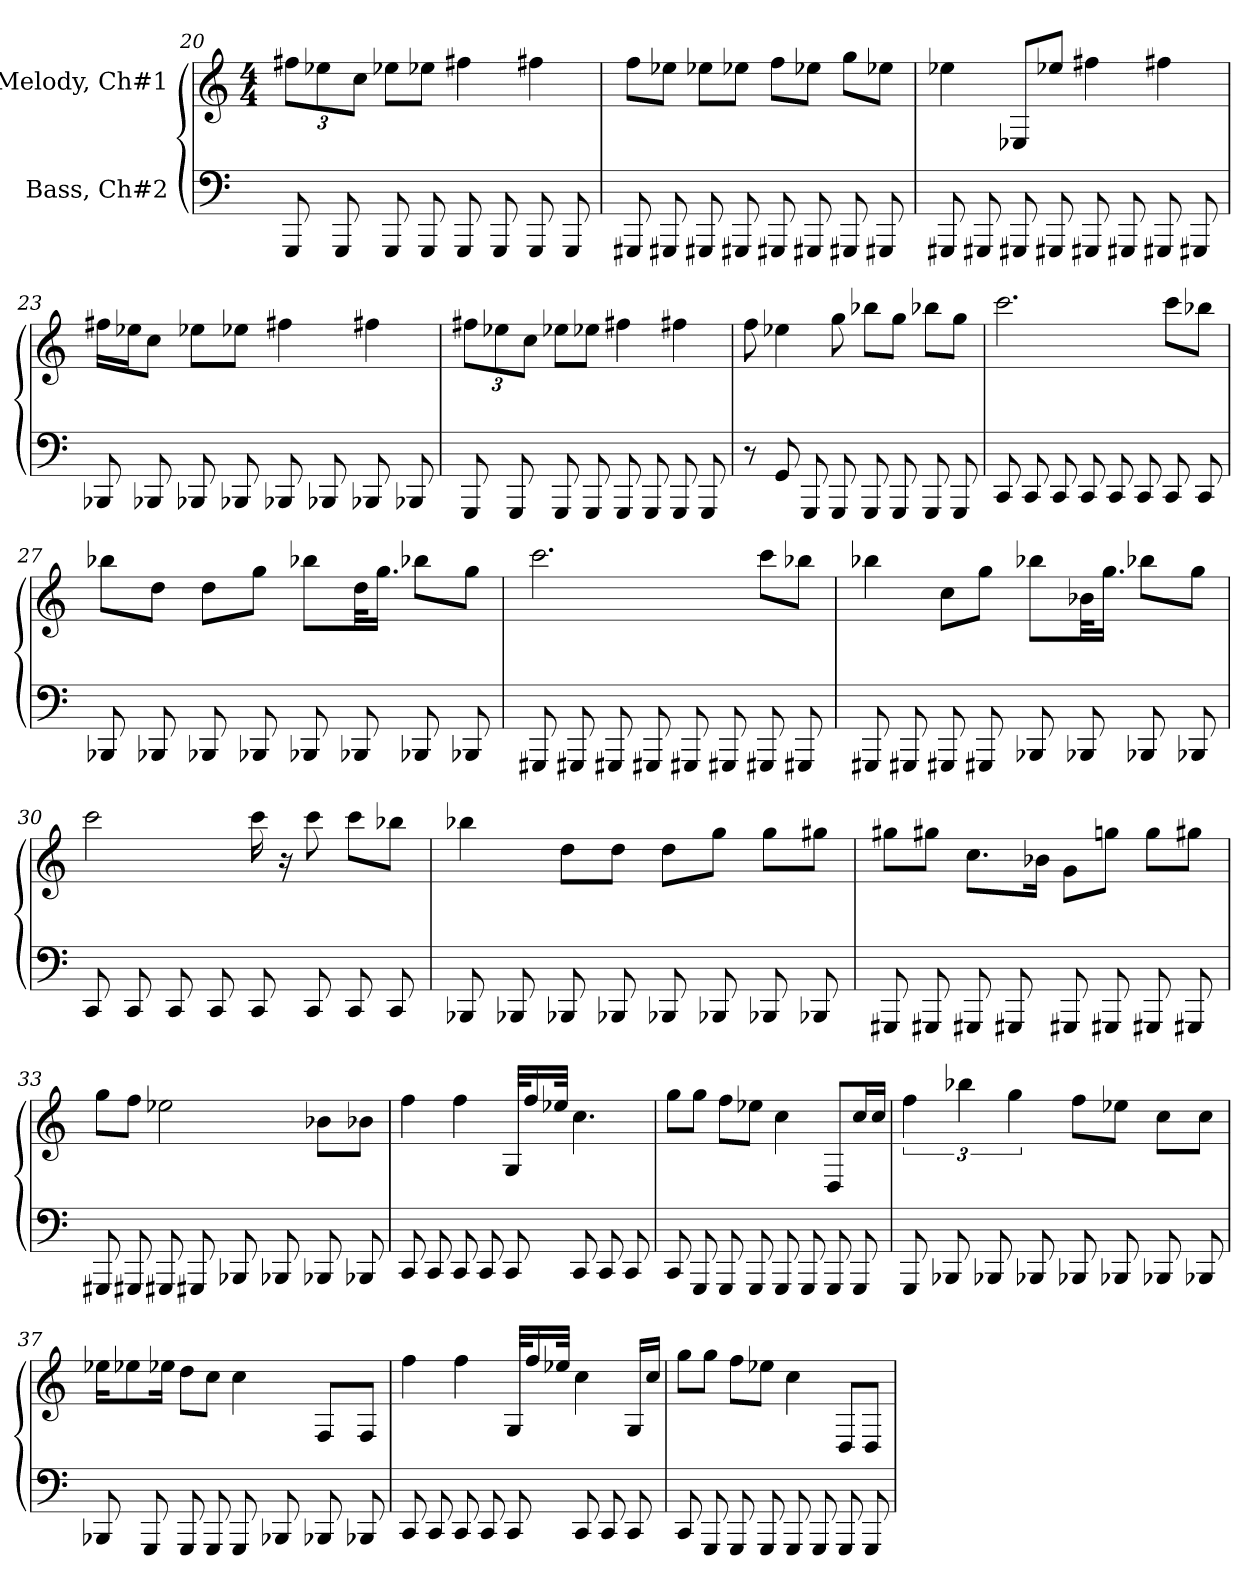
**kern	**kern
*part2	*part1
*staff2	*staff1
*I"Bass, Ch#2	*I"Melody, Ch#1
*clefF4	*
*	*M4/4
=20	=20
8GGG	12ff#XL
.	12ee-X
8GGG	.
.	12ccJ
8GGG	8ee-XL
8GGG	8ee-XJ
8GGG	4ff#X
8GGG	.
8GGG	4ff#X
8GGG	.
=21	=21
8GGG#X	8ffL
8GGG#X	8ee-XJ
8GGG#X	8ee-XL
8GGG#X	8ee-XJ
8GGG#X	8ffL
8GGG#X	8ee-XJ
8GGG#X	8ggL
8GGG#X	8ee-XJ
=22	=22
8GGG#X	4ee-X
8GGG#X	.
8GGG#X	8E-XL
8GGG#X	8ee-XJ
8GGG#X	4ff#X
8GGG#X	.
8GGG#X	4ff#X
8GGG#X	.
=23	=23
8BBB-X	16ff#XLL
.	16ee-XJ
8BBB-X	8ccJ
8BBB-X	8ee-XL
8BBB-X	8ee-XJ
8BBB-X	4ff#X
8BBB-X	.
8BBB-X	4ff#X
8BBB-X	.
=24	=24
8GGG	12ff#XL
.	12ee-X
8GGG	.
.	12ccJ
8GGG	8ee-XL
8GGG	8ee-XJ
8GGG	4ff#X
8GGG	.
8GGG	4ff#X
8GGG	.
=25	=25
8r	8ff
8GG	4ee-X
8GGG	.
8GGG	8gg
8GGG	8bb-XL
8GGG	8ggJ
8GGG	8bb-XL
8GGG	8ggJ
=26	=26
8CC	2.ccc
8CC	.
8CC	.
8CC	.
8CC	.
8CC	.
8CC	8cccL
8CC	8bb-XJ
=27	=27
8BBB-X	8bb-XL
8BBB-X	8ddJ
8BBB-X	8ddL
8BBB-X	8ggJ
8BBB-X	8bb-XL
8BBB-X	32ddKL
.	16.ggJJ
8BBB-X	8bb-XL
8BBB-X	8ggJ
=28	=28
8GGG#X	2.ccc
8GGG#X	.
8GGG#X	.
8GGG#X	.
8GGG#X	.
8GGG#X	.
8GGG#X	8cccL
8GGG#X	8bb-XJ
=29	=29
8GGG#X	4bb-X
8GGG#X	.
8GGG#X	8ccL
8GGG#X	8ggJ
8BBB-X	8bb-XL
8BBB-X	32b-XKL
.	16.ggJJ
8BBB-X	8bb-XL
8BBB-X	8ggJ
=30	=30
8CC	2ccc
8CC	.
8CC	.
8CC	.
8CC	16ccc
.	16r
8CC	8ccc
8CC	8cccL
8CC	8bb-XJ
=31	=31
8BBB-X	4bb-X
8BBB-X	.
8BBB-X	8ddL
8BBB-X	8ddJ
8BBB-X	8ddL
8BBB-X	8ggJ
8BBB-X	8ggL
8BBB-X	8gg#XJ
=32	=32
8GGG#X	8gg#XL
8GGG#X	8gg#XJ
8GGG#X	8.ccL
8GGG#X	.
.	16b-XJk
8GGG#X	8gL
8GGG#X	8ggJ
8GGG#X	8ggL
8GGG#X	8gg#XJ
=33	=33
8GGG#X	8ggL
8GGG#X	8ffJ
8GGG#X	2ee-X
8GGG#X	.
8BBB-X	.
8BBB-X	.
8BBB-X	8b-XL
8BBB-X	8b-XJ
=34	=34
8CC	4ff
8CC	.
8CC	4ff
8CC	.
8CC	32GKLL
.	16ff
.	32ee-XJJk
8CC	4.cc
8CC	.
8CC	.
=35	=35
8CC	8ggL
8GGG	8ggJ
8GGG	8ffL
8GGG	8ee-XJ
8GGG	4cc
8GGG	.
8GGG	8DL
8GGG	16ccL
.	16ccJJ
=36	=36
8GGG	6ff
8BBB-X	.
.	6bb-X
8BBB-X	.
.	6gg
8BBB-X	.
8BBB-X	8ffL
8BBB-X	8ee-XJ
8BBB-X	8ccL
8BBB-X	8ccJ
=37	=37
8BBB-X	16ee-XKL
.	8ee-X
8GGG	.
.	16ee-XJk
8GGG	8ddL
8GGG	8ccJ
8GGG	4cc
8BBB-X	.
8BBB-X	8FL
8BBB-X	8FJ
=38	=38
8CC	4ff
8CC	.
8CC	4ff
8CC	.
8CC	32GKLL
.	16ff
.	32ee-XJJk
8CC	4cc
8CC	.
8CC	16GLL
.	16ccJJ
=39	=39
8CC	8ggL
8GGG	8ggJ
8GGG	8ffL
8GGG	8ee-XJ
8GGG	4cc
8GGG	.
8GGG	8DL
8GGG	8DJ
=	=
*-	*-
